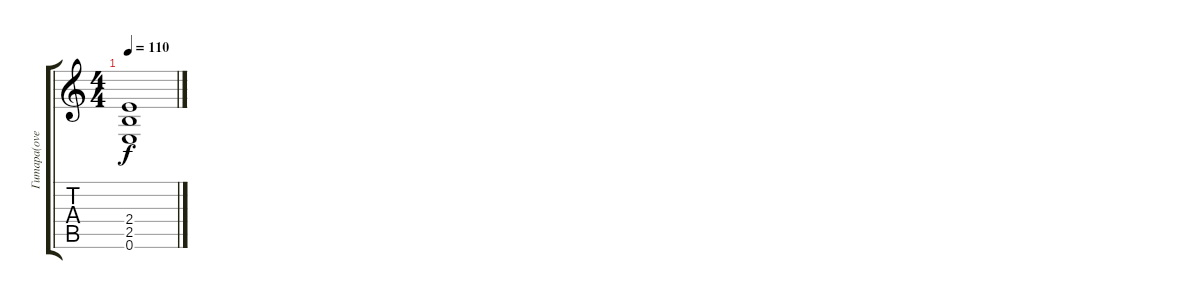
\track ("Гитара(overdrive)" "Гитара(ove") {instrument overdrivenguitar}
\staff {score tabs}
\tuning (E4 B3 G3 D3 A2 E2) {hide}
\ts (4 4)
\tempo 110
\clef g2
\ks c
(2.4 2.5 0.6).1{dy f}
